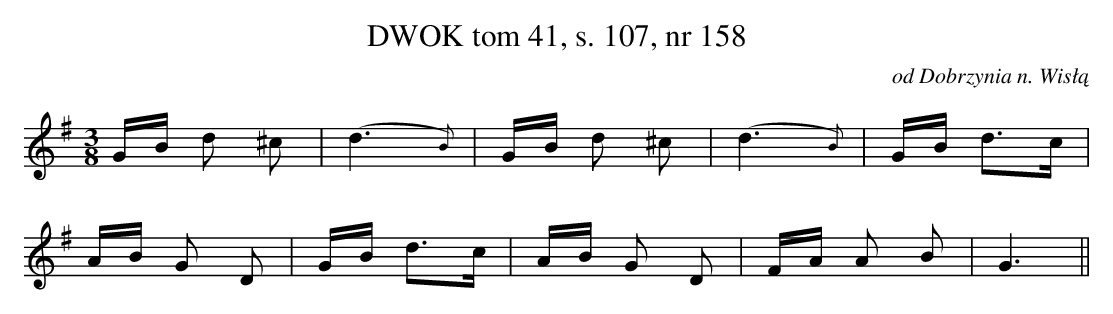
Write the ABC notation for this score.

X:1
T:DWOK tom 41, s. 107, nr 158
O:od Dobrzynia n. Wisłą
L:1/16
M:3/8
K:G
GB d2 ^c2|(d6{B})|GB d2 ^c2|(d6{B})|GB d3c|
AB G2 D2|GB d3c|AB G2 D2|FA A2 B2|G6||
